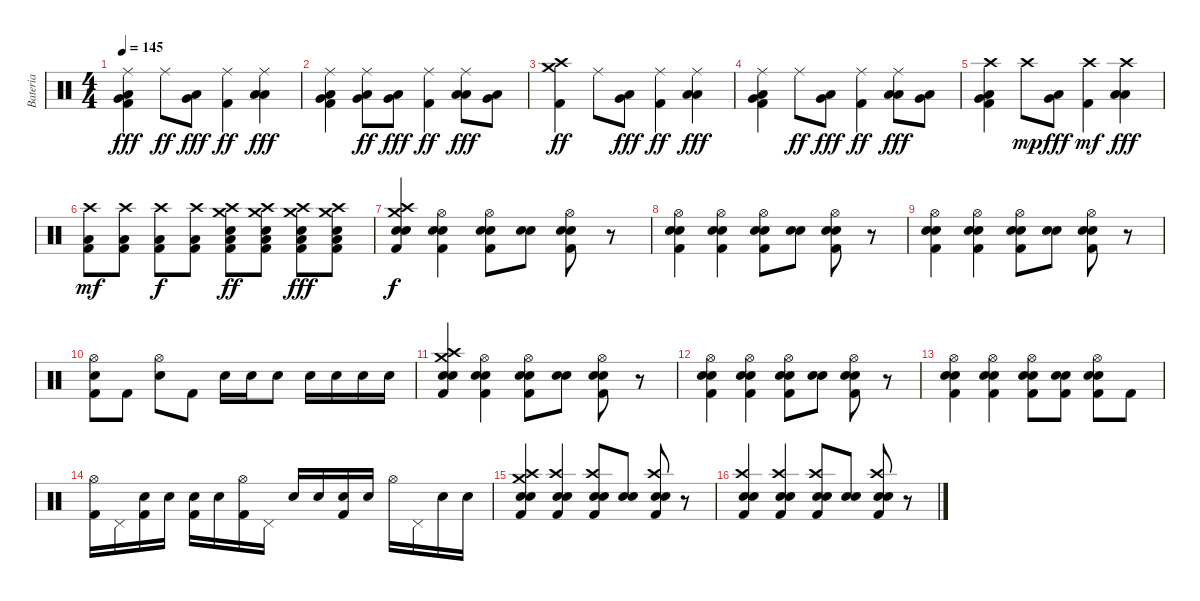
\track ("Bateria" "Bateria") {instrument percussion}
\staff {score}
\articulation defaults
\ts (4 4)
\tempo 145
\clef neutral
\ks c
("Ride (middle)" "Low Tom (hit)" "Very Low Tom (hit)" "Kick (hit) 2").4{dy fff} "Ride (middle)".8{dy ff} ("Low Floor Tom (hit)" "Very Low Tom (hit)").8{dy fff} ("Ride (middle)" "Kick (hit) 2").4{dy ff} ("Ride (middle)" "Low Tom (hit)" "Low Floor Tom (hit)").4{dy fff} |
("Ride (middle)" "Low Tom (hit)" "Very Low Tom (hit)" "Kick (hit) 2").4 ("Ride (middle)" "Low Tom (hit)" "Very Low Tom (hit)").8{dy ff} ("Low Floor Tom (hit)" "Very Low Tom (hit)").8{dy fff} ("Ride (middle)" "Kick (hit) 2").4{dy ff} ("Ride (middle)" "Low Tom (hit)" "Low Floor Tom (hit)").8{dy fff} ("Very Low Tom (hit)" "Low Tom (hit)").8 |
("Crash high (hit)" "Crash medium (hit)" "Kick (hit) 2").4{dy ff} "Ride (middle)".8 ("Low Floor Tom (hit)" "Very Low Tom (hit)").8{dy fff} ("Ride (middle)" "Kick (hit) 2").4{dy ff} ("Ride (middle)" "Low Tom (hit)" "Low Floor Tom (hit)").4{dy fff} |
("Ride (middle)" "Low Tom (hit)" "Very Low Tom (hit)" "Kick (hit) 2").4 "Ride (middle)".8{dy ff} ("Low Floor Tom (hit)" "Very Low Tom (hit)").8{dy fff} ("Ride (middle)" "Kick (hit) 2").4{dy ff} ("Ride (middle)" "Low Tom (hit)" "Low Floor Tom (hit)").8{dy fff} ("Very Low Tom (hit)" "Low Tom (hit)").8 |
("Crash high (hit)" "Low Tom (hit)" "Very Low Tom (hit)" "Kick (hit) 2").4 "Crash high (hit)".8{dy mp} ("Low Floor Tom (hit)" "Very Low Tom (hit)").8{dy fff} ("Crash high (hit)" "Kick (hit) 2").4{dy mf} ("Crash high (hit)" "Low Tom (hit)" "Low Floor Tom (hit)").4{dy fff} |
("Crash high (hit)" "Low Tom (hit)" "Kick (hit) 2").8{dy mf} ("Crash high (hit)" "Low Tom (hit)" "Kick (hit) 2").8 ("Crash high (hit)" "Low Tom (hit)" "Kick (hit) 2").8{dy f} ("Crash high (hit)" "Low Tom (hit)" "Kick (hit) 2").8 ("Crash high (hit)" "Crash medium (hit)" "Low Tom (hit)" "Snare (hit) 2" "Kick (hit) 2").8{dy ff} ("Crash high (hit)" "Crash medium (hit)" "Low Tom (hit)" "Snare (hit) 2" "Kick (hit) 2").8 ("Crash high (hit)" "Crash medium (hit)" "Low Tom (hit)" "Snare (hit) 2" "Kick (hit) 2").8{dy fff} ("Crash high (hit)" "Crash medium (hit)" "Low Tom (hit)" "Snare (hit) 2" "Kick (hit) 2").8 |
("Crash high (hit)" "Crash medium (hit)" "Snare (hit) 2" "Electric Snare (hit)" "Kick (hit) 2").4{dy f} ("Hi-Hat (open)" "Snare (hit) 2" "Electric Snare (hit)" "Kick (hit) 2").4 ("Hi-Hat (open)" "Snare (hit) 2" "Electric Snare (hit)" "Kick (hit) 2").8 ("Snare (hit) 2" "Electric Snare (hit)").8 ("Hi-Hat (open)" "Snare (hit) 2" "Electric Snare (hit)" "Kick (hit) 2").8 r.8 |
("Hi-Hat (open)" "Snare (hit) 2" "Electric Snare (hit)" "Kick (hit) 2").4 ("Hi-Hat (open)" "Snare (hit) 2" "Electric Snare (hit)" "Kick (hit) 2").4 ("Hi-Hat (open)" "Snare (hit) 2" "Electric Snare (hit)" "Kick (hit) 2").8 ("Snare (hit) 2" "Electric Snare (hit)").8 ("Hi-Hat (open)" "Snare (hit) 2" "Electric Snare (hit)" "Kick (hit) 2").8 r.8 |
("Hi-Hat (open)" "Snare (hit) 2" "Electric Snare (hit)" "Kick (hit) 2").4 ("Hi-Hat (open)" "Snare (hit) 2" "Electric Snare (hit)" "Kick (hit) 2").4 ("Hi-Hat (open)" "Snare (hit) 2" "Electric Snare (hit)" "Kick (hit) 2").8 ("Snare (hit) 2" "Electric Snare (hit)").8 ("Hi-Hat (open)" "Snare (hit) 2" "Electric Snare (hit)" "Kick (hit) 2").8 r.8 |
("Hi-Hat (open)" "Snare (hit) 2" "Kick (hit) 2").8 "Kick (hit) 2".8 ("Hi-Hat (open)" "Snare (hit) 2").8 "Kick (hit) 2".8 "Snare (hit) 2".16 "Snare (hit) 2".16 "Snare (hit) 2".8 "Snare (hit) 2".16 "Snare (hit) 2".16 "Snare (hit) 2".16 "Snare (hit) 2".16 |
("Crash high (hit)" "Crash medium (hit)" "Snare (hit) 2" "Electric Snare (hit)" "Kick (hit) 2").4 ("Hi-Hat (open)" "Snare (hit) 2" "Electric Snare (hit)" "Kick (hit) 2").4 ("Hi-Hat (open)" "Snare (hit) 2" "Electric Snare (hit)" "Kick (hit) 2").8 ("Snare (hit) 2" "Electric Snare (hit)").8 ("Hi-Hat (open)" "Snare (hit) 2" "Electric Snare (hit)" "Kick (hit) 2").8 r.8 |
("Hi-Hat (open)" "Snare (hit) 2" "Electric Snare (hit)" "Kick (hit) 2").4 ("Hi-Hat (open)" "Snare (hit) 2" "Electric Snare (hit)" "Kick (hit) 2").4 ("Hi-Hat (open)" "Snare (hit) 2" "Electric Snare (hit)" "Kick (hit) 2").8 ("Snare (hit) 2" "Electric Snare (hit)").8 ("Hi-Hat (open)" "Snare (hit) 2" "Electric Snare (hit)" "Kick (hit) 2").8 r.8 |
("Hi-Hat (open)" "Snare (hit) 2" "Electric Snare (hit)" "Kick (hit) 2").4 ("Hi-Hat (open)" "Snare (hit) 2" "Electric Snare (hit)" "Kick (hit) 2").4 ("Hi-Hat (open)" "Snare (hit) 2" "Electric Snare (hit)" "Kick (hit) 2").8 ("Snare (hit) 2" "Electric Snare (hit)" "Kick (hit) 2").8 ("Hi-Hat (open)" "Snare (hit) 2" "Electric Snare (hit)" "Kick (hit) 2").8 "Kick (hit) 2".8 |
("Hi-Hat (open)" "Kick (hit) 2").16 "Pedal Hi-Hat (hit)".16 ("Snare (hit) 2" "Kick (hit) 2").16 "Snare (hit) 2".16 ("Snare (hit) 2" "Kick (hit) 2").16 "Snare (hit) 2".16 ("Hi-Hat (open)" "Kick (hit) 2").16 "Pedal Hi-Hat (hit)".16 "Snare (hit) 2".16 "Snare (hit) 2".16 ("Snare (hit) 2" "Kick (hit) 2").16 "Snare (hit) 2".16 "Hi-Hat (open)".16 "Pedal Hi-Hat (hit)".16 "Snare (hit) 2".16 "Snare (hit) 2".16 |
("Crash high (hit)" "Crash medium (hit)" "Snare (hit) 2" "Electric Snare (hit)" "Kick (hit) 2").4 ("Crash high (hit)" "Snare (hit) 2" "Electric Snare (hit)" "Kick (hit) 2").4 ("Crash high (hit)" "Snare (hit) 2" "Electric Snare (hit)" "Kick (hit) 2").8 ("Snare (hit) 2" "Electric Snare (hit)").8 ("Crash high (hit)" "Snare (hit) 2" "Electric Snare (hit)" "Kick (hit) 2").8 r.8 |
("Crash high (hit)" "Snare (hit) 2" "Electric Snare (hit)" "Kick (hit) 2").4 ("Crash high (hit)" "Snare (hit) 2" "Electric Snare (hit)" "Kick (hit) 2").4 ("Crash high (hit)" "Snare (hit) 2" "Electric Snare (hit)" "Kick (hit) 2").8 ("Snare (hit) 2" "Electric Snare (hit)").8 ("Crash high (hit)" "Snare (hit) 2" "Electric Snare (hit)" "Kick (hit) 2").8 r.8
